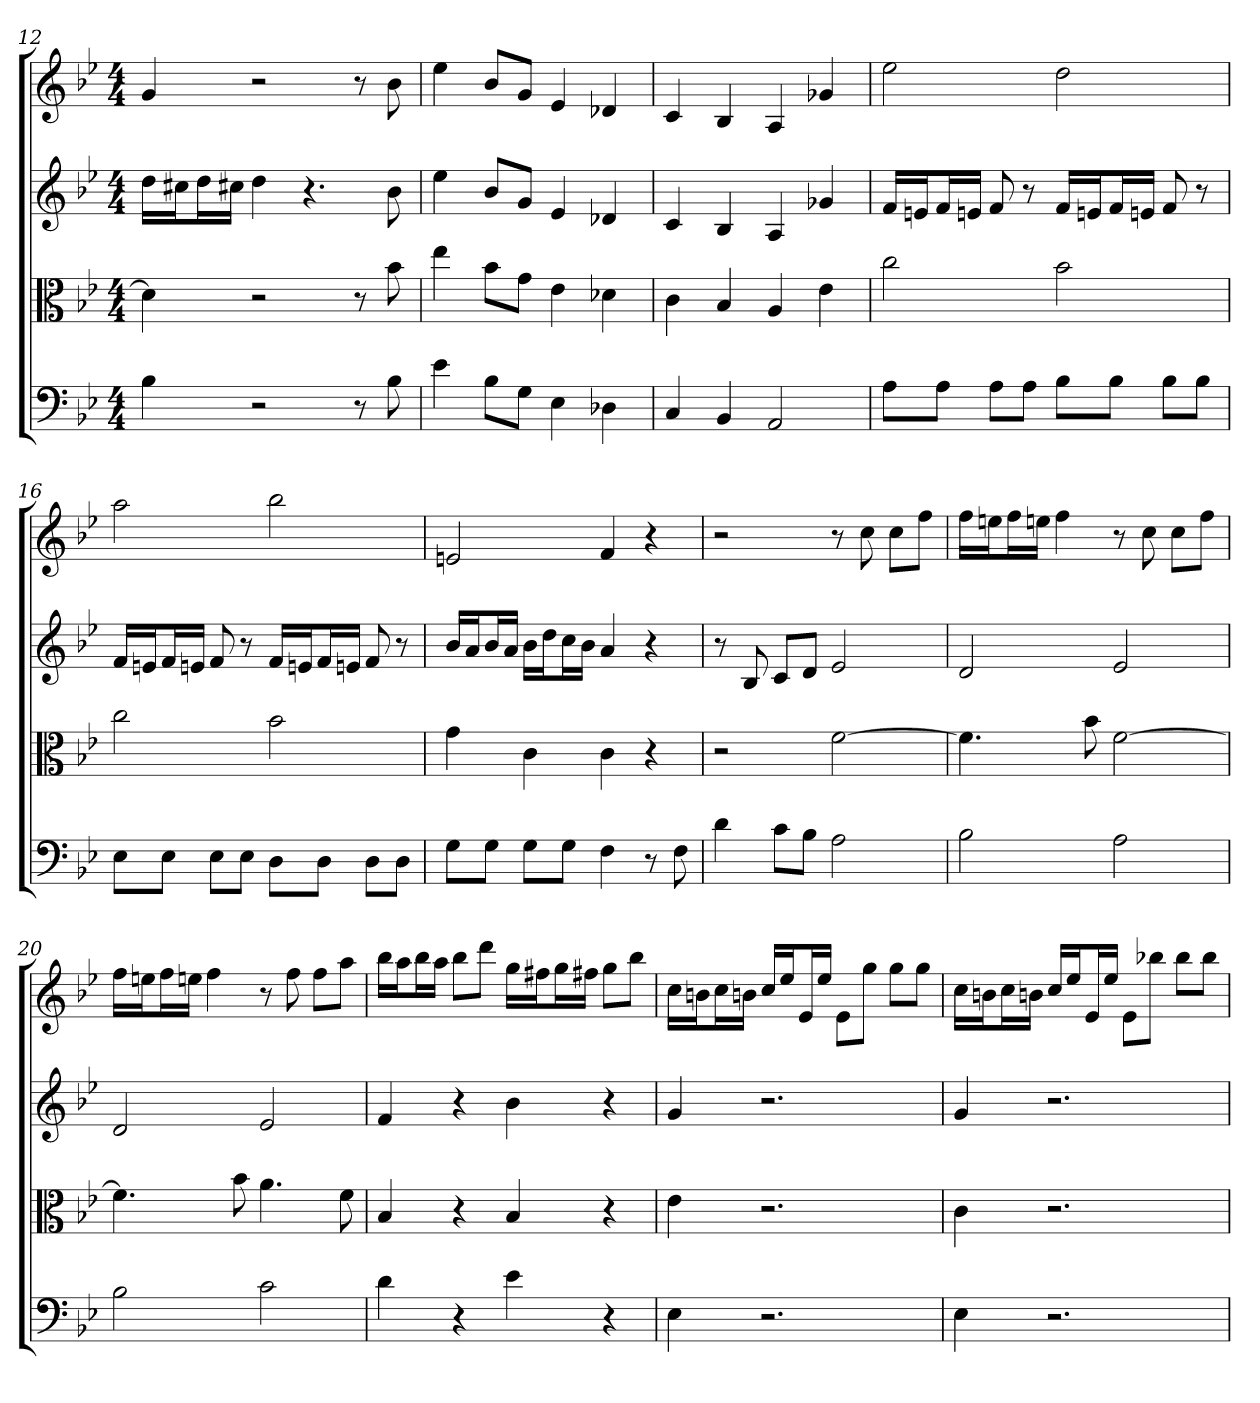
**kern	**kern	**kern	**kern
*part4	*part3	*part2	*part1
*staff4	*staff3	*staff2	*staff1
*clefF4	*clefC3	*	*
*k[b-e-]	*k[b-e-]	*k[b-e-]	*k[b-e-]
*g:	*g:	*g:	*g:
*M4/4	*M4/4	*M4/4	*M4/4
=12	=12	=12	=12
4B-	4d]	16ddLL	4g
.	.	16cc#XJ	.
.	.	16ddL	.
.	.	16cc#XJJ	.
2r	2r	4dd	2r
.	.	4.r	.
8r	8r	.	8r
8B-	8b-	8b-	8b-
=13	=13	=13	=13
4e-	4ee-	4ee-	4ee-
8B-\L	8b-\L	8b-L	8b-L
8G\J	8g\J	8gJ	8gJ
4E-	4e-	4e-	4e-
4D-X	4d-X	4d-X	4d-X
=14	=14	=14	=14
4C	4c	4c	4c
4BB-	4B-	4B-	4B-
2AA	4A	4A	4A
.	4e-	4g-X	4g-X
=15	=15	=15	=15
8A\L	2cc	16fLL	2ee-
.	.	16enJ	.
8A\J	.	16fL	.
.	.	16enJJ	.
8A\L	.	8f	.
8A\J	.	8r	.
8B-\L	2b-	16fLL	2dd
.	.	16enJ	.
8B-\J	.	16fL	.
.	.	16enJJ	.
8B-\L	.	8f	.
8B-\J	.	8r	.
=16	=16	=16	=16
8E-\L	2cc	16fLL	2aa
.	.	16enJ	.
8E-\J	.	16fL	.
.	.	16enJJ	.
8E-\L	.	8f	.
8E-\J	.	8r	.
8D\L	2b-	16fLL	2bb-
.	.	16enJ	.
8D\J	.	16fL	.
.	.	16enJJ	.
8D\L	.	8f	.
8D\J	.	8r	.
=17	=17	=17	=17
8G\L	4g	16b-LL	2en
.	.	16aJ	.
8G\J	.	16b-L	.
.	.	16aJJ	.
8G\L	4c	16b-LL	.
.	.	16ddJ	.
8G\J	.	16ccL	.
.	.	16b-JJ	.
4F	4c	4a	4f
8r	4r	4r	4r
8F	.	.	.
=18	=18	=18	=18
4d	2r	8r	2r
.	.	8B-	.
8c\L	.	8cL	.
8B-\J	.	8dJ	.
2A	[2f	2e-	8r
.	.	.	8cc
.	.	.	8ccL
.	.	.	8ffJ
=19	=19	=19	=19
2B-	4.f]	2d	16ffLL
.	.	.	16eenJ
.	.	.	16ffL
.	.	.	16eenJJ
.	.	.	4ff
.	8b-	.	.
2A	[2f	2e-	8r
.	.	.	8cc
.	.	.	8ccL
.	.	.	8ffJ
=20	=20	=20	=20
2B-	4.f]	2d	16ffLL
.	.	.	16eenJ
.	.	.	16ffL
.	.	.	16eenJJ
.	.	.	4ff
.	8b-	.	.
2c	4.a	2e-	8r
.	.	.	8ff
.	.	.	8ffL
.	8f	.	8aaJ
=21	=21	=21	=21
4d	4B-	4f	16bb-LL
.	.	.	16aaJ
.	.	.	16bb-L
.	.	.	16aaJJ
4r	4r	4r	8bb-L
.	.	.	8dddJ
4e-	4B-	4b-	16ggLL
.	.	.	16ff#XJ
.	.	.	16ggL
.	.	.	16ff#XJJ
4r	4r	4r	8ggL
.	.	.	8bb-J
=22	=22	=22	=22
4E-	4e-	4g	16ccLL
.	.	.	16bnJ
.	.	.	16ccL
.	.	.	16bnJJ
2.r	2.r	2.r	16ccLL
.	.	.	16ee-J
.	.	.	16e-L
.	.	.	16ee-JJ
.	.	.	8e-L
.	.	.	8ggJ
.	.	.	8ggL
.	.	.	8ggJ
=23	=23	=23	=23
4E-	4c	4g	16ccLL
.	.	.	16bnJ
.	.	.	16ccL
.	.	.	16bnJJ
2.r	2.r	2.r	16ccLL
.	.	.	16ee-J
.	.	.	16e-L
.	.	.	16ee-JJ
.	.	.	8e-L
.	.	.	8bb-XJ
.	.	.	8bb-L
.	.	.	8bb-J
=	=	=	=
*-	*-	*-	*-
